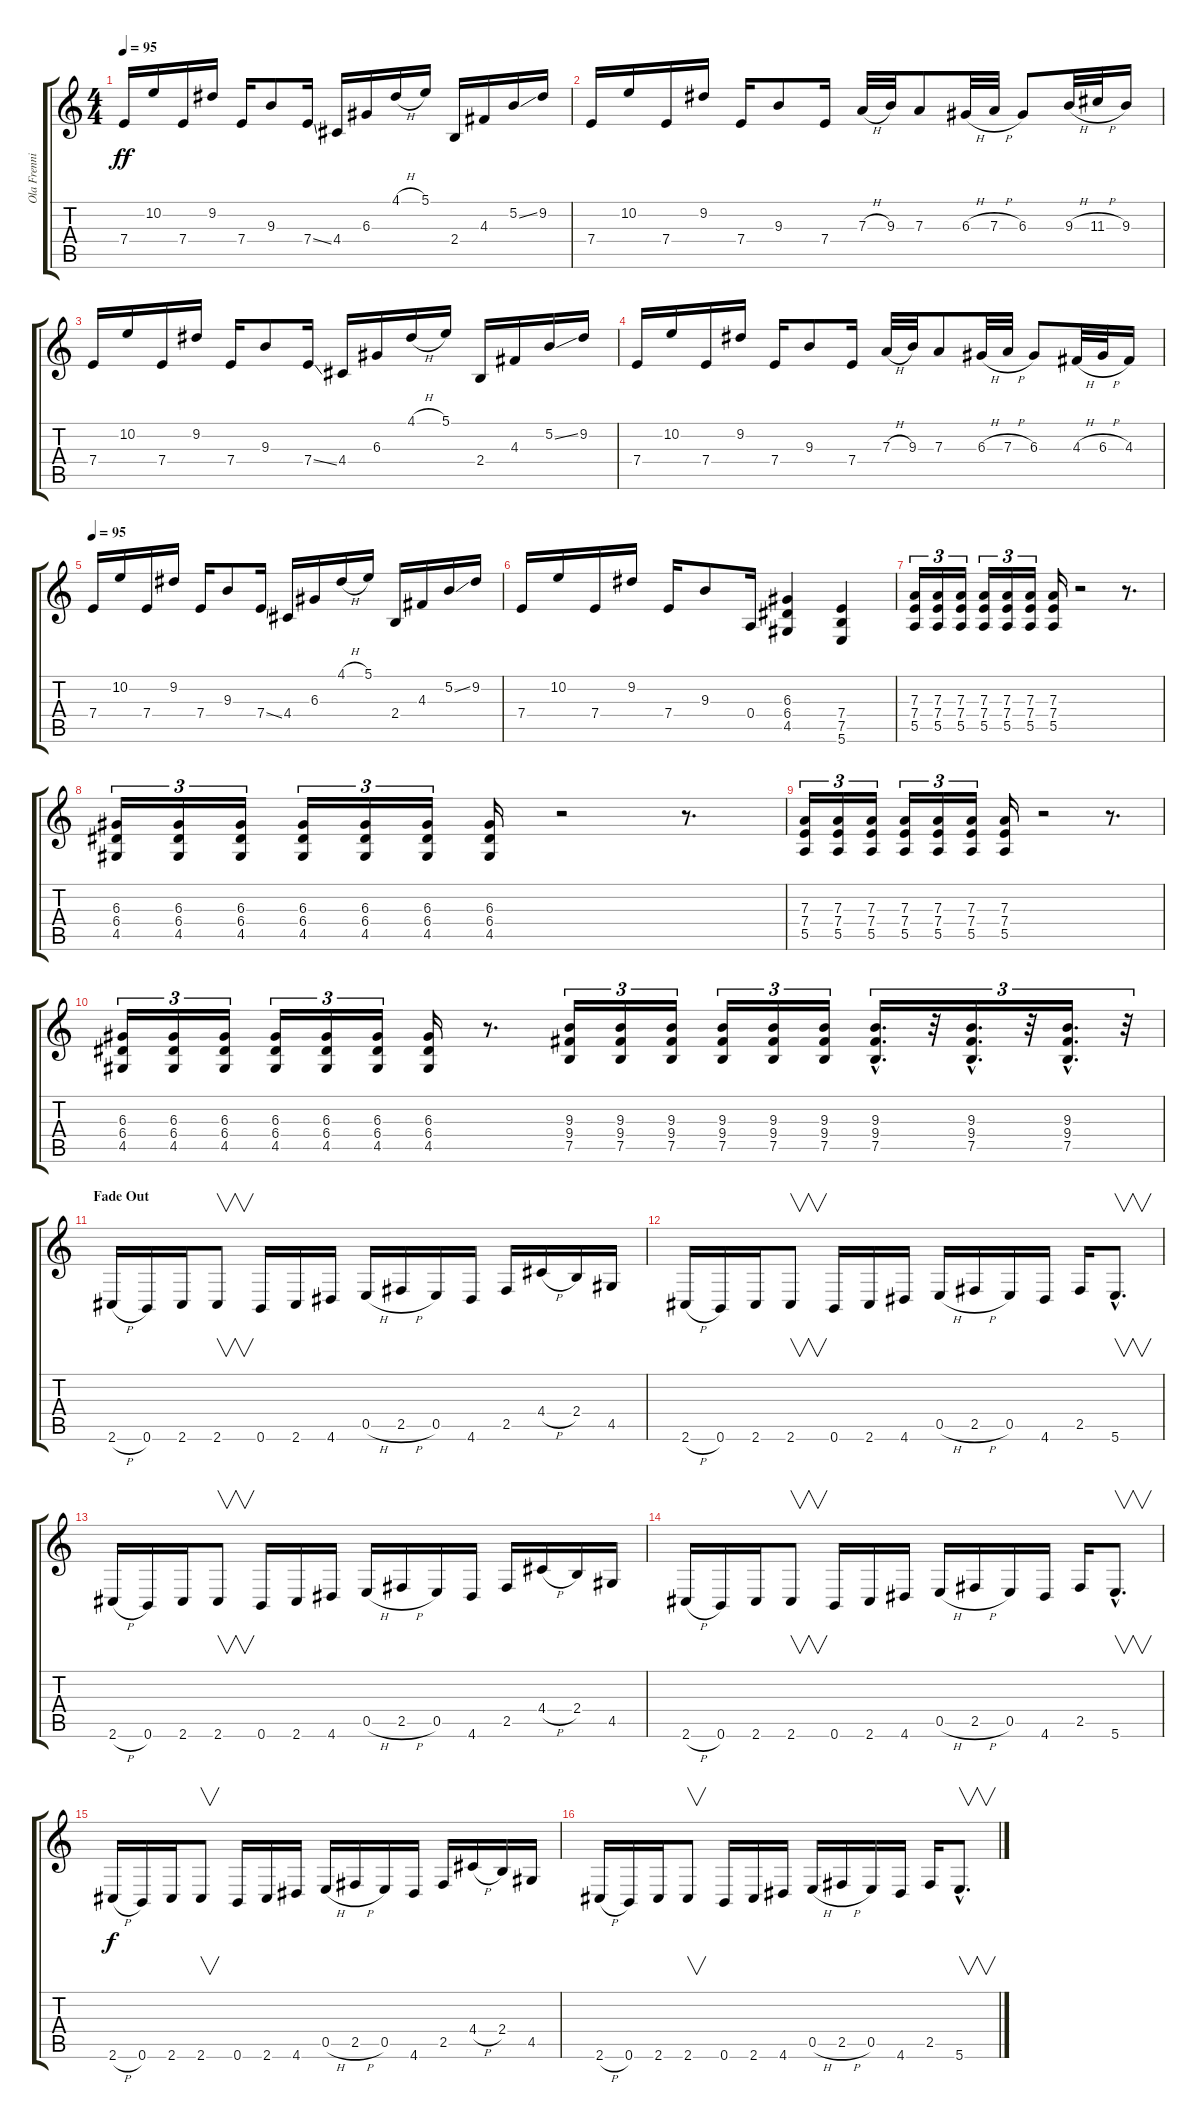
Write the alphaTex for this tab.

\track ("Ola Frenning" "Ola Frenni") {instrument distortionguitar}
\staff {score tabs}
\tuning (B3 Gb3 D3 A2 E2 B1) {hide}
\ts (4 4)
\tempo 95
\clef g2
\ks c
7.4.16{dy ff} 10.2.16 7.4.16 9.2.16 7.4.16 9.3.8 7.4{ss}.16 4.4.16 6.3.16 4.1{h}.16 5.1.16 2.4.16 4.3.16 5.2{ss}.16 9.2.16 |
7.4.16 10.2.16 7.4.16 9.2.16 7.4.16 9.3.8 7.4.16 7.3{h}.32 9.3.32 7.3.8 6.3{h}.32 7.3{h}.32 6.3.8 9.3{h}.32 11.3{h}.32 9.3.16 |
7.4.16 10.2.16 7.4.16 9.2.16 7.4.16 9.3.8 7.4{ss}.16 4.4.16 6.3.16 4.1{h}.16 5.1.16 2.4.16 4.3.16 5.2{ss}.16 9.2.16 |
7.4.16 10.2.16 7.4.16 9.2.16 7.4.16 9.3.8 7.4.16 7.3{h}.32 9.3.32 7.3.8 6.3{h}.32 7.3{h}.32 6.3.8 4.3{h}.32 6.3{h}.32 4.3.16 |
\tempo 95
7.4.16 10.2.16 7.4.16 9.2.16 7.4.16 9.3.8 7.4{ss}.16 4.4.16 6.3.16 4.1{h}.16 5.1.16 2.4.16 4.3.16 5.2{ss}.16 9.2.16 |
7.4.16 10.2.16 7.4.16 9.2.16 7.4.16 9.3.8 0.4.16 (6.3 6.4 4.5).4 (7.4 7.5 5.6).4 |
(7.3 7.4 5.5).16{tu (3 2)} (7.3 7.4 5.5).16{tu (3 2)} (7.3 7.4 5.5).16{tu (3 2)} (7.3 7.4 5.5).16{tu (3 2)} (7.3 7.4 5.5).16{tu (3 2)} (7.3 7.4 5.5).16{tu (3 2)} (7.3 7.4 5.5).16 r.2 r.8{d} |
(6.3 6.4 4.5).16{tu (3 2)} (6.3 6.4 4.5).16{tu (3 2)} (6.3 6.4 4.5).16{tu (3 2)} (6.3 6.4 4.5).16{tu (3 2)} (6.3 6.4 4.5).16{tu (3 2)} (6.3 6.4 4.5).16{tu (3 2)} (6.3 6.4 4.5).16 r.2 r.8{d} |
(7.3 7.4 5.5).16{tu (3 2)} (7.3 7.4 5.5).16{tu (3 2)} (7.3 7.4 5.5).16{tu (3 2)} (7.3 7.4 5.5).16{tu (3 2)} (7.3 7.4 5.5).16{tu (3 2)} (7.3 7.4 5.5).16{tu (3 2)} (7.3 7.4 5.5).16 r.2 r.8{d} |
(6.3 6.4 4.5).16{tu (3 2)} (6.3 6.4 4.5).16{tu (3 2)} (6.3 6.4 4.5).16{tu (3 2)} (6.3 6.4 4.5).16{tu (3 2)} (6.3 6.4 4.5).16{tu (3 2)} (6.3 6.4 4.5).16{tu (3 2)} (6.3 6.4 4.5).16 r.8{d} (9.3 9.4 7.5).16{tu (3 2)} (9.3 9.4 7.5).16{tu (3 2)} (9.3 9.4 7.5).16{tu (3 2)} (9.3 9.4 7.5).16{tu (3 2)} (9.3 9.4 7.5).16{tu (3 2)} (9.3 9.4 7.5).16{tu (3 2)} (9.3{hac} 9.4{hac} 7.5{hac}).16{d tu (3 2)} r.32{tu (3 2)} (9.3{hac} 9.4{hac} 7.5{hac}).16{d tu (3 2)} r.32{tu (3 2)} (9.3{hac} 9.4{hac} 7.5{hac}).16{d tu (3 2)} r.32{tu (3 2)} |
\section ("" "Fade Out")
2.6{h}.16 0.6.16 2.6.16 2.6.8{v} 0.6.16 2.6.16 4.6.16 0.5{h}.16 2.5{h}.16 0.5.16 4.6.16 2.5.16 4.4{h}.16 2.4.16 4.5.16 |
2.6{h}.16 0.6.16 2.6.16 2.6.8{v} 0.6.16 2.6.16 4.6.16 0.5{h}.16 2.5{h}.16 0.5.16 4.6.16 2.5.16 5.6{hac}.8{v d} |
2.6{h}.16 0.6.16 2.6.16 2.6.8{v} 0.6.16 2.6.16 4.6.16 0.5{h}.16 2.5{h}.16 0.5.16 4.6.16 2.5.16 4.4{h}.16 2.4.16 4.5.16 |
2.6{h}.16 0.6.16 2.6.16 2.6.8{v} 0.6.16 2.6.16 4.6.16 0.5{h}.16 2.5{h}.16 0.5.16 4.6.16 2.5.16 5.6{hac}.8{v d} |
2.6{h}.16{dy f} 0.6.16 2.6.16 2.6.8{v} 0.6.16 2.6.16 4.6.16 0.5{h}.16 2.5{h}.16 0.5.16 4.6.16 2.5.16 4.4{h}.16 2.4.16 4.5.16 |
2.6{h}.16 0.6.16 2.6.16 2.6.8{v} 0.6.16 2.6.16 4.6.16 0.5{h}.16 2.5{h}.16 0.5.16 4.6.16 2.5.16 5.6{hac}.8{v d}
